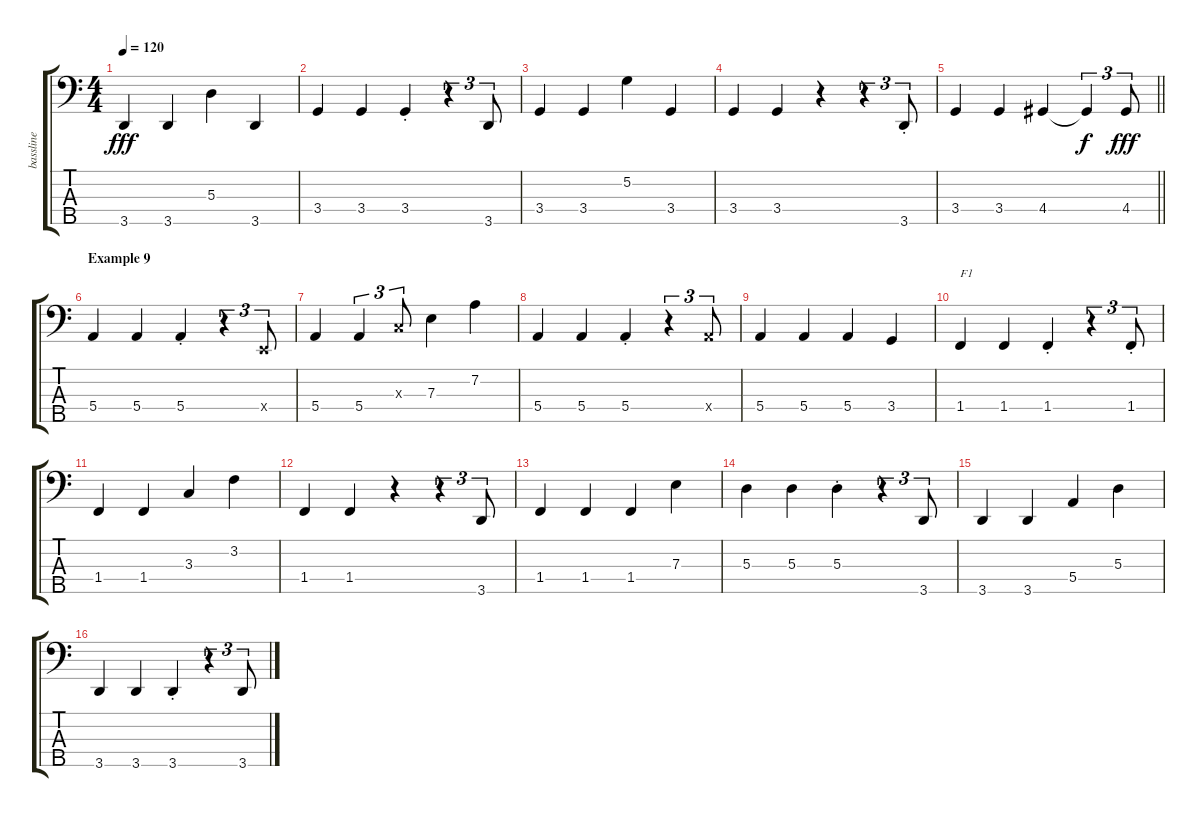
\track ("bassline" "bassline") {instrument electricbassfinger}
\staff {score tabs}
\tuning (G2 D2 A1 E1 B0) {hide}
\ts (4 4)
\tempo 120
\clef f4
\ks c
3.5.4{dy fff} 3.5.4 5.3.4 3.5.4 |
3.4.4 3.4.4 3.4{st}.4 r.4{tu (3 2)} 3.5.8{tu (3 2)} |
3.4.4 3.4.4 5.2.4 3.4.4 |
3.4.4 3.4.4 r.4 r.4{tu (3 2)} 3.5{st}.8{tu (3 2)} |
\barLineRight lightlight
3.4.4 3.4.4 4.4.4 4.4{t}.4{tu (3 2) dy f} 4.4.8{tu (3 2) dy fff} |
\section ("" "Example 9")
5.4.4 5.4.4 5.4{st}.4 r.4{tu (3 2)} 0.4{x}.8{tu (3 2)} |
5.4.4 5.4.4{tu (3 2)} 3.3{x}.8{tu (3 2)} 7.3.4 7.2.4 |
5.4.4 5.4.4 5.4{st}.4 r.4{tu (3 2)} 5.4{x}.8{tu (3 2)} |
5.4.4 5.4.4 5.4.4 3.4.4 |
1.4.4{txt "F1"} 1.4.4 1.4{st}.4 r.4{tu (3 2)} 1.4{st}.8{tu (3 2)} |
1.4.4 1.4.4 3.3.4 3.2.4 |
1.4.4 1.4.4 r.4 r.4{tu (3 2)} 3.5.8{tu (3 2)} |
1.4.4 1.4.4 1.4.4 7.3.4 |
5.3.4 5.3.4 5.3{st}.4 r.4{tu (3 2)} 3.5.8{tu (3 2)} |
3.5.4 3.5.4 5.4.4 5.3.4 |
3.5.4 3.5.4 3.5{st}.4 r.4{tu (3 2)} 3.5.8{tu (3 2)}
